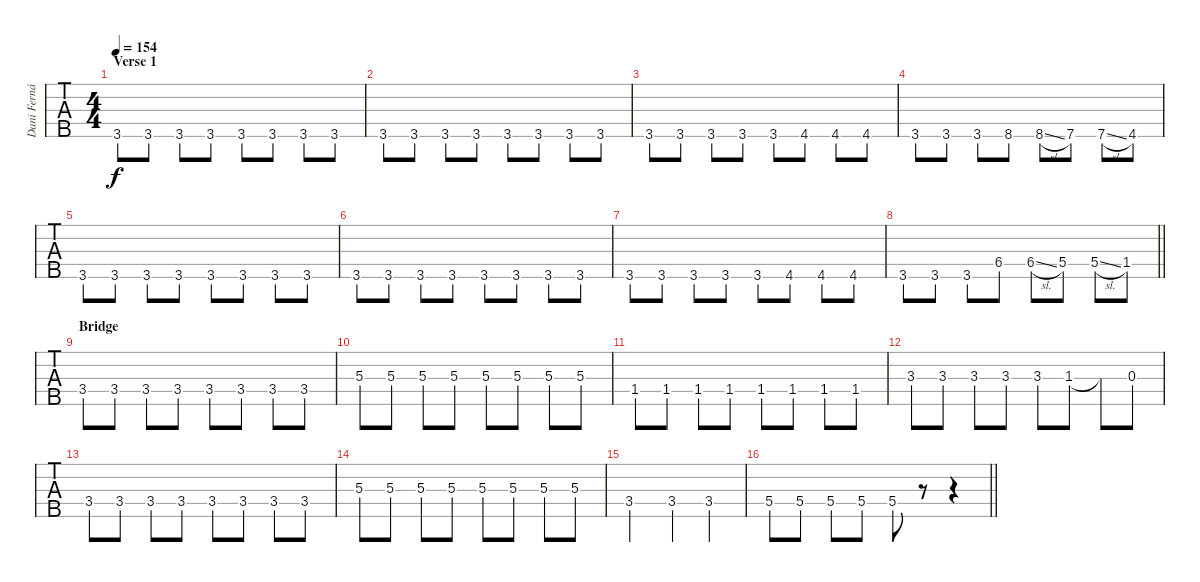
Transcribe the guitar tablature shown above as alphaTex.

\track ("Dani Fernández - Bass" "Dani Ferná") {instrument electricbassfinger}
\staff {tabs}
\tuning (Gb2 Db2 Ab1 Eb1 Bb0) {hide}
\ts (4 4)
\section ("" "Verse 1")
\tempo 154
\clef f4
\ks c
3.5.8{dy f} 3.5.8 3.5.8 3.5.8 3.5.8 3.5.8 3.5.8 3.5.8 |
3.5.8 3.5.8 3.5.8 3.5.8 3.5.8 3.5.8 3.5.8 3.5.8 |
3.5.8 3.5.8 3.5.8 3.5.8 3.5.8 4.5.8 4.5.8 4.5.8 |
3.5.8 3.5.8 3.5.8 8.5.8 8.5{sl}.8 7.5.8 7.5{sl}.8 4.5.8 |
3.5.8 3.5.8 3.5.8 3.5.8 3.5.8 3.5.8 3.5.8 3.5.8 |
3.5.8 3.5.8 3.5.8 3.5.8 3.5.8 3.5.8 3.5.8 3.5.8 |
3.5.8 3.5.8 3.5.8 3.5.8 3.5.8 4.5.8 4.5.8 4.5.8 |
\barLineRight lightlight
3.5.8 3.5.8 3.5.8 6.4.8 6.4{sl}.8 5.4.8 5.4{sl}.8 1.4.8 |
\section ("" "Bridge")
3.4.8 3.4.8 3.4.8 3.4.8 3.4.8 3.4.8 3.4.8 3.4.8 |
5.3.8 5.3.8 5.3.8 5.3.8 5.3.8 5.3.8 5.3.8 5.3.8 |
1.4.8 1.4.8 1.4.8 1.4.8 1.4.8 1.4.8 1.4.8 1.4.8 |
3.3.8 3.3.8 3.3.8 3.3.8 3.3.8 1.3.8 1.3{t}.8 0.3.8 |
3.4.8 3.4.8 3.4.8 3.4.8 3.4.8 3.4.8 3.4.8 3.4.8 |
5.3.8 5.3.8 5.3.8 5.3.8 5.3.8 5.3.8 5.3.8 5.3.8 |
3.4.2 3.4.4 3.4.4 |
\barLineRight lightlight
5.4.8 5.4.8 5.4.8 5.4.8 5.4.8 r.8 r.4
